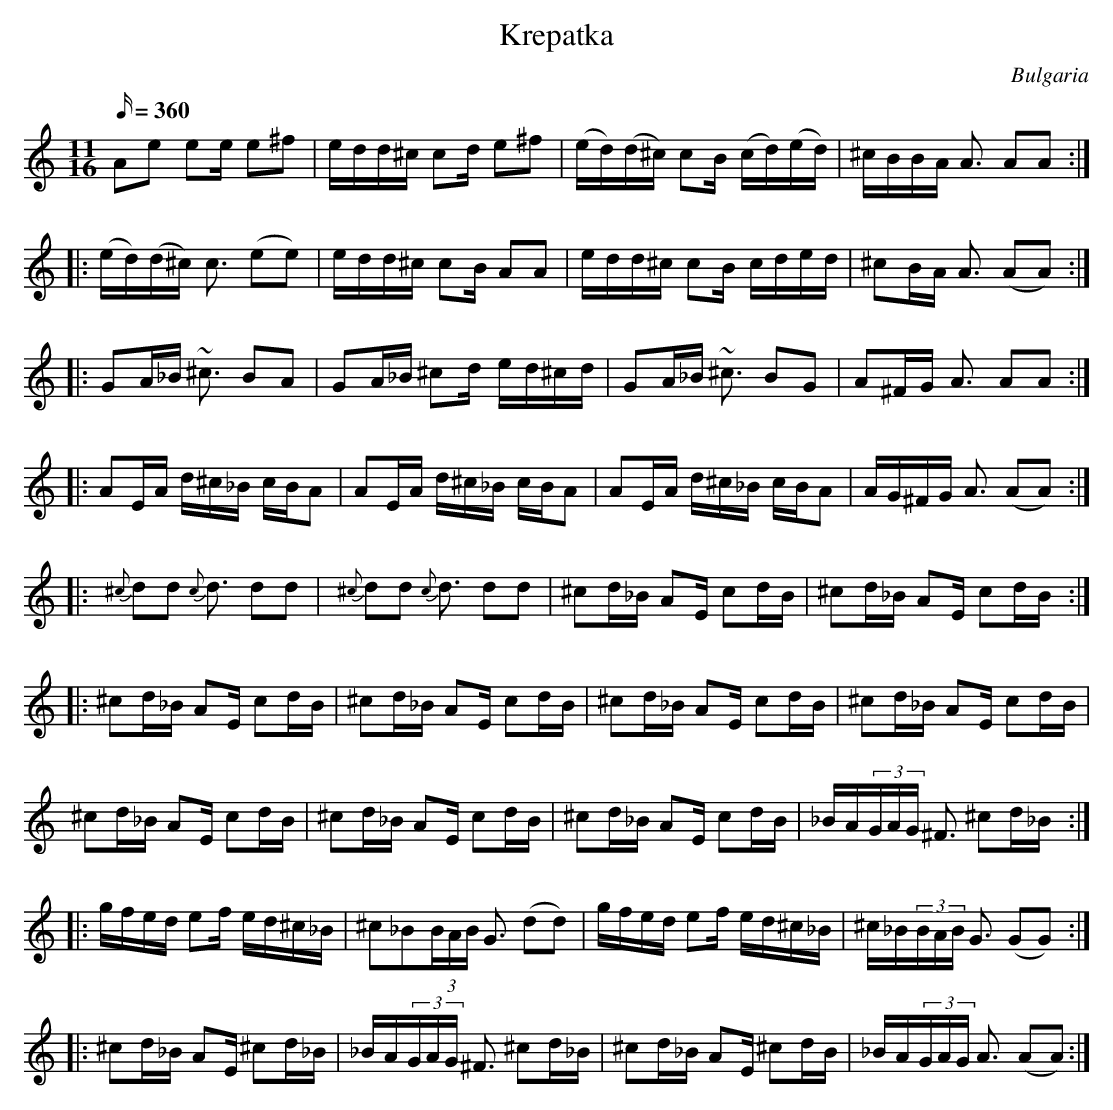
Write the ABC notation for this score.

X:1
T:Krepatka
M:11/16
O:Bulgaria
Q:1/16=360
K:A minor
A2e2 e2e e2^f2|edd^c c2d e2^f2|\
(ed)(d^c) c2B (cd)(ed)|^cBBA A3 A2A2:|
|:(ed)(d^c) c3 (e2e2)|edd^c c2B A2A2|\
edd^c c2B cded|^c2BA A3 (A2A2):|
|:G2A_B ~^c3 B2A2|G2A_B ^c2d ed^cd|\
G2A_B ~^c3 B2G2|A2^FG A3 A2A2:|
|:A2EA d^c_B cBA2|A2EA d^c_B cBA2| \
A2EA d^c_B cBA2| AG^FG A3 (A2A2):|
|:{^c}d2d2 {c}d3 d2d2| {^c}d2d2 {c}d3 d2d2| \
^c2d_B A2E c2dB|^c2d_B A2E c2dB:|
|:^c2d_B A2E c2dB| ^c2d_B A2E c2dB| \
^c2d_B A2E c2dB| ^c2d_B A2E c2dB|
^c2d_B A2E c2dB| ^c2d_B A2E c2dB| \
   ^c2d_B A2E c2dB| _BA(3GAG   ^F3 ^c2d_B :|
   |:gfed e2f ed^c_B| ^c2_B2(3BAB   G3 (d2d2)|\
   gfed e2f ed^c_B| ^c_B(3BAB   G3 (G2G2):|
   |:^c2d_B A2E ^c2d_B|_BA(3GAG   ^F3 ^c2d_B|\
   ^c2d_B A2E ^c2dB|_BA(3GAG   A3 (A2A2) :|
